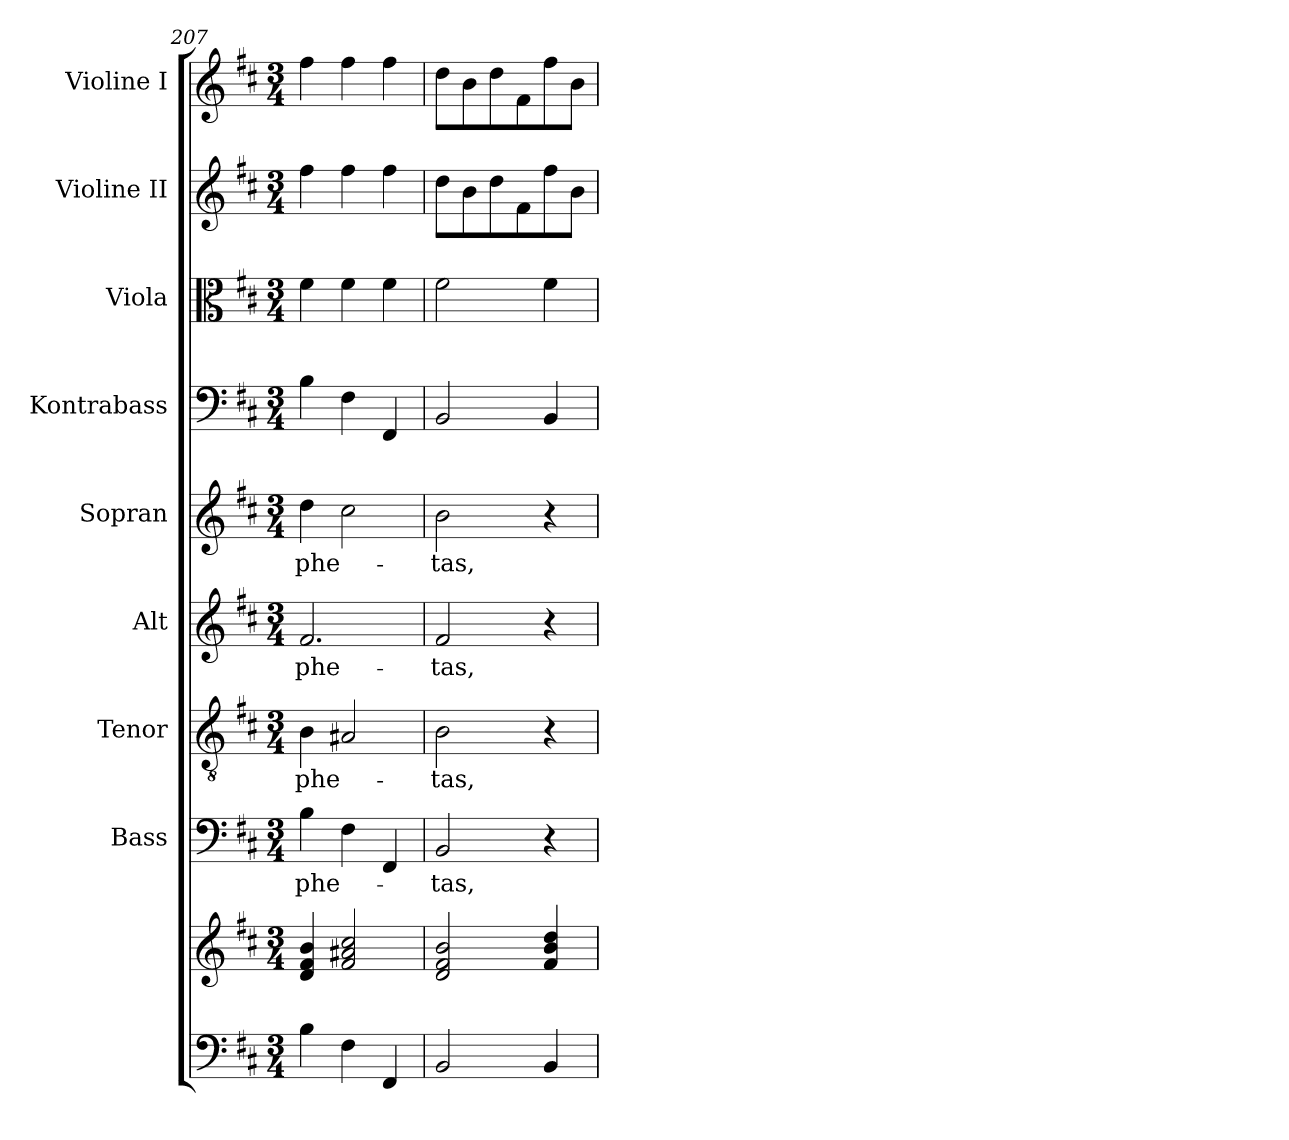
**kern	**kern	**kern	**text	**kern	**text	**kern	**text	**kern	**text	**kern	**kern	**kern	**kern
*part9	*part9	*part8	*part8	*part7	*part7	*part6	*part6	*part5	*part5	*part4	*part3	*part2	*part1
*staff10	*staff9	*staff8	*staff8	*staff7	*staff7	*staff6	*staff6	*staff5	*staff5	*staff4	*staff3	*staff2	*staff1
*	*	*I"Bass	*	*I"Tenor	*	*I"Alt	*	*I"Sopran	*	*I"Kontrabass	*I"Viola	*I"Violine II	*I"Violine I
*	*	*I'B.	*	*I'T.	*	*I'A.	*	*I'S.	*	*I'Kb.	*I'Vla.	*I'Vl. II	*I'Vl. I
*clefF4	*clefG2	*clefF4	*	*clefGv2	*	*clefG2	*	*clefG2	*	*clefF4	*clefC3	*clefG2	*clefG2
*	*	*	*	*	*	*	*	*	*	*ITrd7c12	*	*	*
*k[f#c#]	*k[f#c#]	*k[f#c#]	*	*k[f#c#]	*	*k[f#c#]	*	*k[f#c#]	*	*k[f#c#]	*k[f#c#]	*k[f#c#]	*k[f#c#]
*D:	*D:	*D:	*	*D:	*	*D:	*	*D:	*	*D:	*D:	*D:	*D:
*M3/4	*M3/4	*M3/4	*	*M3/4	*	*M3/4	*	*M3/4	*	*M3/4	*M3/4	*M3/4	*M3/4
=207	=207	=207	=207	=207	=207	=207	=207	=207	=207	=207	=207	=207	=207
!	!	!	!LO:LY:b	!	!LO:LY:b	!	!LO:LY:b	!	!LO:LY:b	!	!	!	!
4B\	4d/ 4f#/ 4b/	4B\	-phe-	4B\	-phe-	2.f#/	-phe-	4dd\	-phe-	4BB\	4f#\	4ff#\	4ff#\
4F#\	2f#/ 2a#X/ 2cc#/	4F#\	.	2A#X/	.	.	.	2cc#\	.	4FF#\	4f#\	4ff#\	4ff#\
4FF#/	.	4FF#/	.	.	.	.	.	.	.	4FFF#/	4f#\	4ff#\	4ff#\
=208	=208	=208	=208	=208	=208	=208	=208	=208	=208	=208	=208	=208	=208
!	!	!	!LO:LY:b	!	!LO:LY:b	!	!LO:LY:b	!	!LO:LY:b	!	!	!	!
2BB/	2d/ 2f#/ 2b/	2BB/	-tas,	2B\	-tas,	2f#/	-tas,	2b\	-tas,	2BBB/	2f#\	8dd\L	8dd\L
.	.	.	.	.	.	.	.	.	.	.	.	8b\	8b\
.	.	.	.	.	.	.	.	.	.	.	.	8dd\	8dd\
.	.	.	.	.	.	.	.	.	.	.	.	8f#\	8f#\
4BB/	4f#/ 4b/ 4dd/	4r	.	4r	.	4r	.	4r	.	4BBB/	4f#\	8ff#\	8ff#\
.	.	.	.	.	.	.	.	.	.	.	.	8b\J	8b\J
=	=	=	=	=	=	=	=	=	=	=	=	=	=
*-	*-	*-	*-	*-	*-	*-	*-	*-	*-	*-	*-	*-	*-
